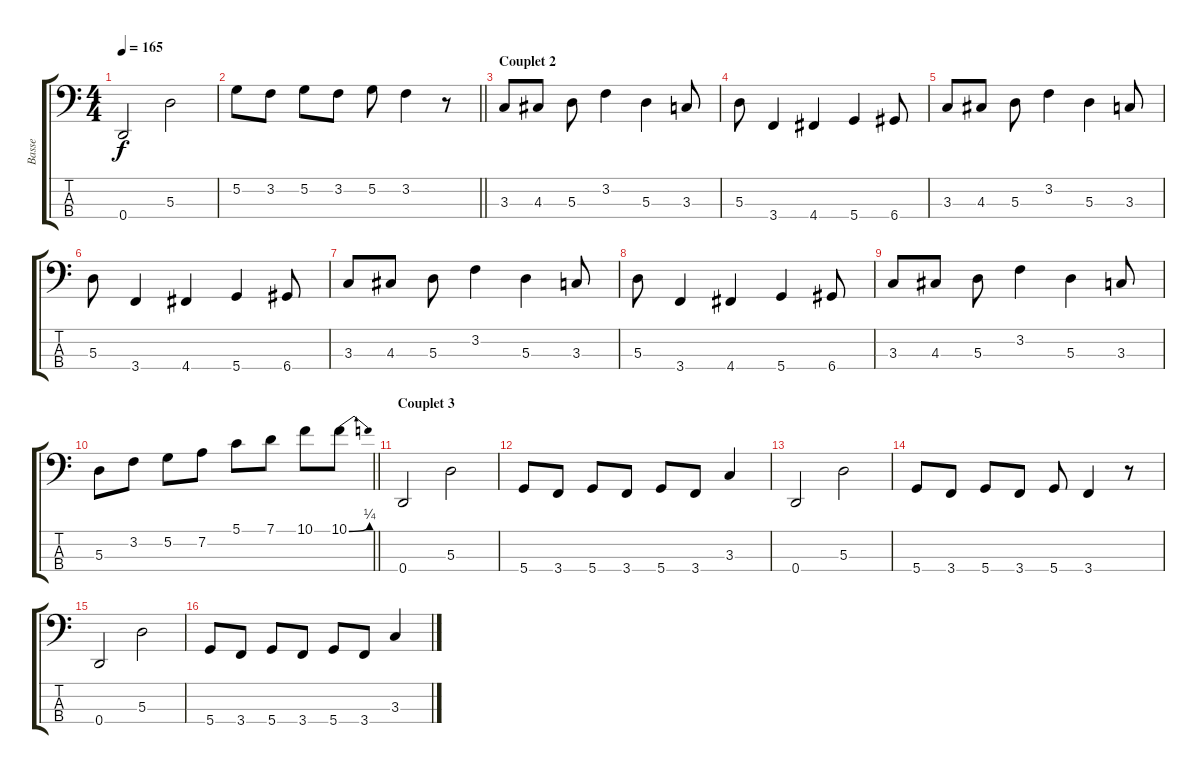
\track ("Basse" "Basse") {instrument electricbassfinger}
\staff {score tabs}
\tuning (G2 D2 A1 D1) {hide}
\ts (4 4)
\tempo 165
\clef f4
\ks c
0.4.2{dy f} 5.3.2 |
\barLineRight lightlight
5.2.8 3.2.8 5.2.8 3.2.8 5.2.8 3.2.4 r.8 |
\section ("" "Couplet 2 ")
3.3.8 4.3.8 5.3.8 3.2.4 5.3.4 3.3.8 |
5.3.8 3.4.4 4.4.4 5.4.4 6.4.8 |
3.3.8 4.3.8 5.3.8 3.2.4 5.3.4 3.3.8 |
5.3.8 3.4.4 4.4.4 5.4.4 6.4.8 |
3.3.8 4.3.8 5.3.8 3.2.4 5.3.4 3.3.8 |
5.3.8 3.4.4 4.4.4 5.4.4 6.4.8 |
3.3.8 4.3.8 5.3.8 3.2.4 5.3.4 3.3.8 |
\barLineRight lightlight
5.3.8 3.2.8 5.2.8 7.2.8 5.1.8 7.1.8 10.1.8 10.1{be (bend 0 0 60 1)}.8 |
\section ("" "Couplet 3 ")
0.4.2 5.3.2 |
5.4.8 3.4.8 5.4.8 3.4.8 5.4.8 3.4.8 3.3.4 |
0.4.2 5.3.2 |
5.4.8 3.4.8 5.4.8 3.4.8 5.4.8 3.4.4 r.8 |
0.4.2 5.3.2 |
5.4.8 3.4.8 5.4.8 3.4.8 5.4.8 3.4.8 3.3.4
